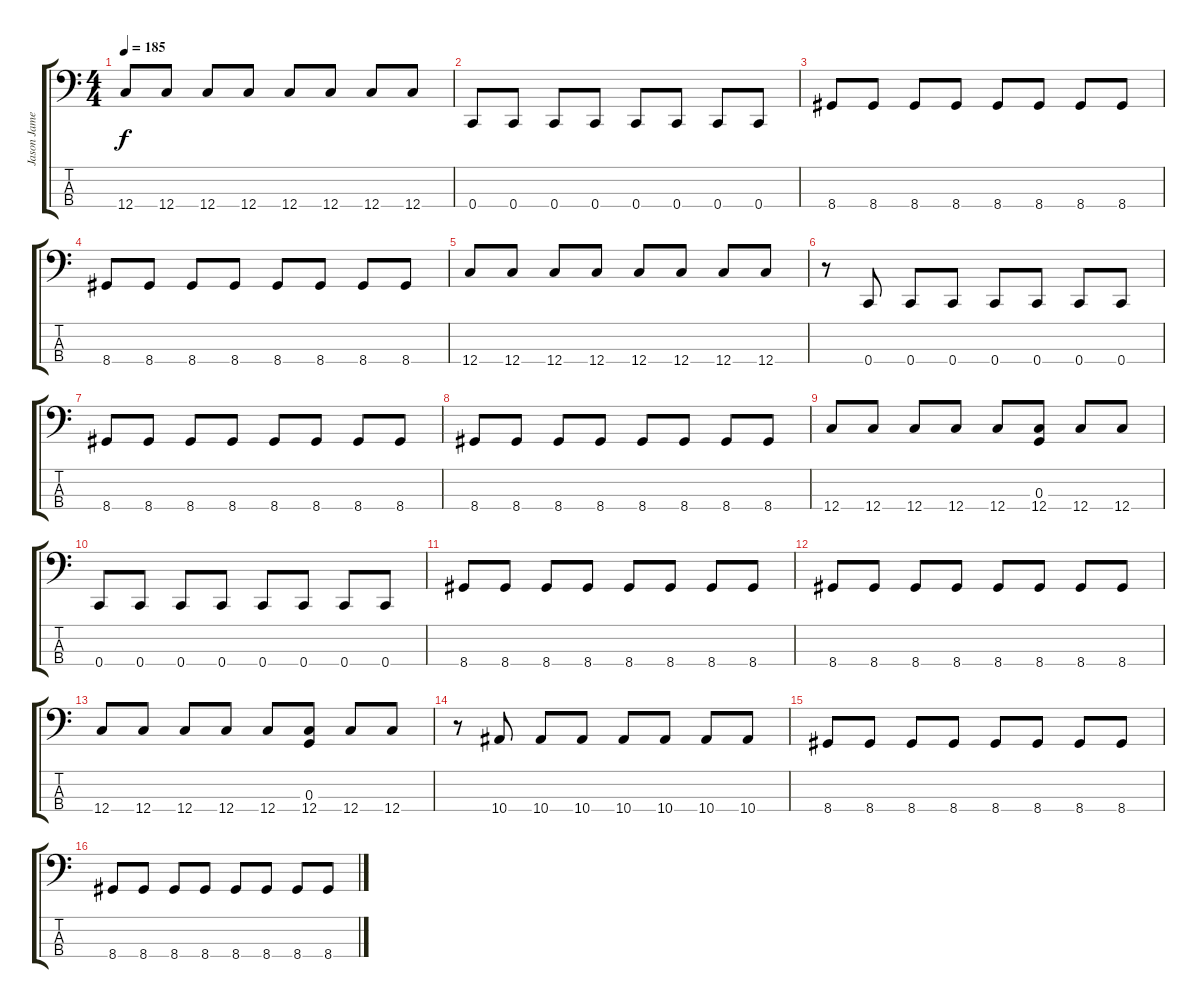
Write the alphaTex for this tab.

\track ("Jason James" "Jason Jame") {instrument electricbasspick}
\staff {score tabs}
\tuning (F2 C2 G1 C1) {hide}
\ts (4 4)
\tempo 185
\clef f4
\ks c
12.4.8{dy f} 12.4.8 12.4.8 12.4.8 12.4.8 12.4.8 12.4.8 12.4.8 |
0.4.8 0.4.8 0.4.8 0.4.8 0.4.8 0.4.8 0.4.8 0.4.8 |
8.4.8 8.4.8 8.4.8 8.4.8 8.4.8 8.4.8 8.4.8 8.4.8 |
8.4.8 8.4.8 8.4.8 8.4.8 8.4.8 8.4.8 8.4.8 8.4.8 |
12.4.8 12.4.8 12.4.8 12.4.8 12.4.8 12.4.8 12.4.8 12.4.8 |
r.8 0.4.8 0.4.8 0.4.8 0.4.8 0.4.8 0.4.8 0.4.8 |
8.4.8 8.4.8 8.4.8 8.4.8 8.4.8 8.4.8 8.4.8 8.4.8 |
8.4.8 8.4.8 8.4.8 8.4.8 8.4.8 8.4.8 8.4.8 8.4.8 |
12.4.8 12.4.8 12.4.8 12.4.8 12.4.8 (0.3 12.4).8 12.4.8 12.4.8 |
0.4.8 0.4.8 0.4.8 0.4.8 0.4.8 0.4.8 0.4.8 0.4.8 |
8.4.8 8.4.8 8.4.8 8.4.8 8.4.8 8.4.8 8.4.8 8.4.8 |
8.4.8 8.4.8 8.4.8 8.4.8 8.4.8 8.4.8 8.4.8 8.4.8 |
12.4.8 12.4.8 12.4.8 12.4.8 12.4.8 (0.3 12.4).8 12.4.8 12.4.8 |
r.8 10.4.8 10.4.8 10.4.8 10.4.8 10.4.8 10.4.8 10.4.8 |
8.4.8 8.4.8 8.4.8 8.4.8 8.4.8 8.4.8 8.4.8 8.4.8 |
8.4.8 8.4.8 8.4.8 8.4.8 8.4.8 8.4.8 8.4.8 8.4.8
